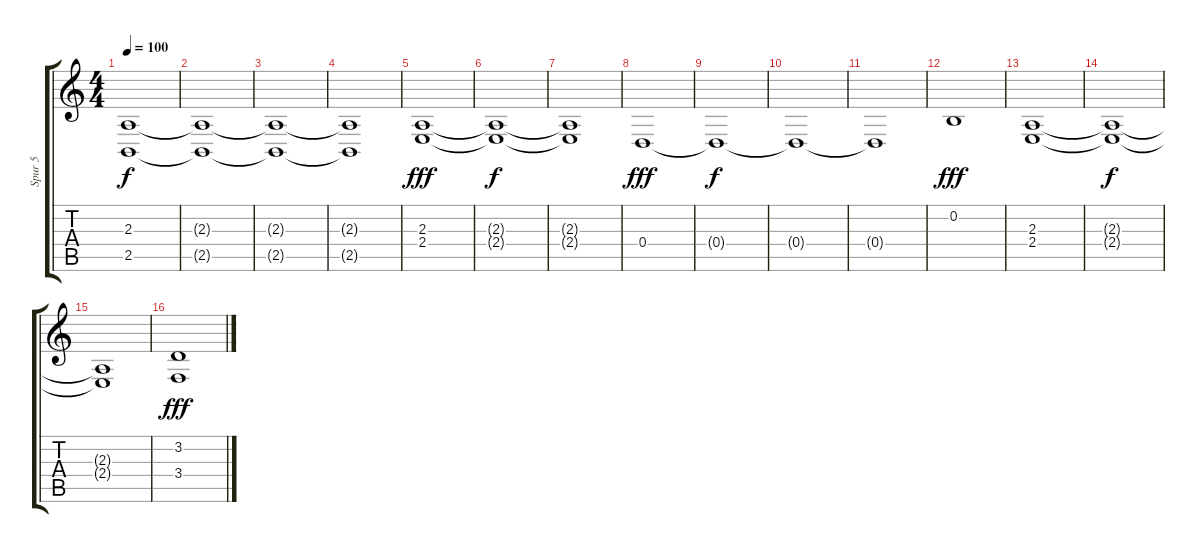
\track ("Spur 5" "Spur 5") {instrument synthstrings1}
\staff {score tabs}
\tuning (E4 B3 G3 D3 A2 E2) {hide}
\ts (4 4)
\tempo 100
\clef g2
\ks c
(2.3{t} 2.5{t}).1{dy f} |
(2.3{t} 2.5{t}).1 |
(2.3{t} 2.5{t}).1 |
(2.3{t} 2.5{t}).1 |
(2.3 2.4).1{dy fff} |
(2.3{t} 2.4{t}).1{dy f} |
(2.3{t} 2.4{t}).1 |
0.4.1{dy fff} |
0.4{t}.1{dy f} |
0.4{t}.1 |
0.4{t}.1 |
0.2.1{dy fff} |
(2.3 2.4).1 |
(2.3{t} 2.4{t}).1{dy f} |
(2.3{t} 2.4{t}).1 |
(3.2 3.4).1{dy fff}
